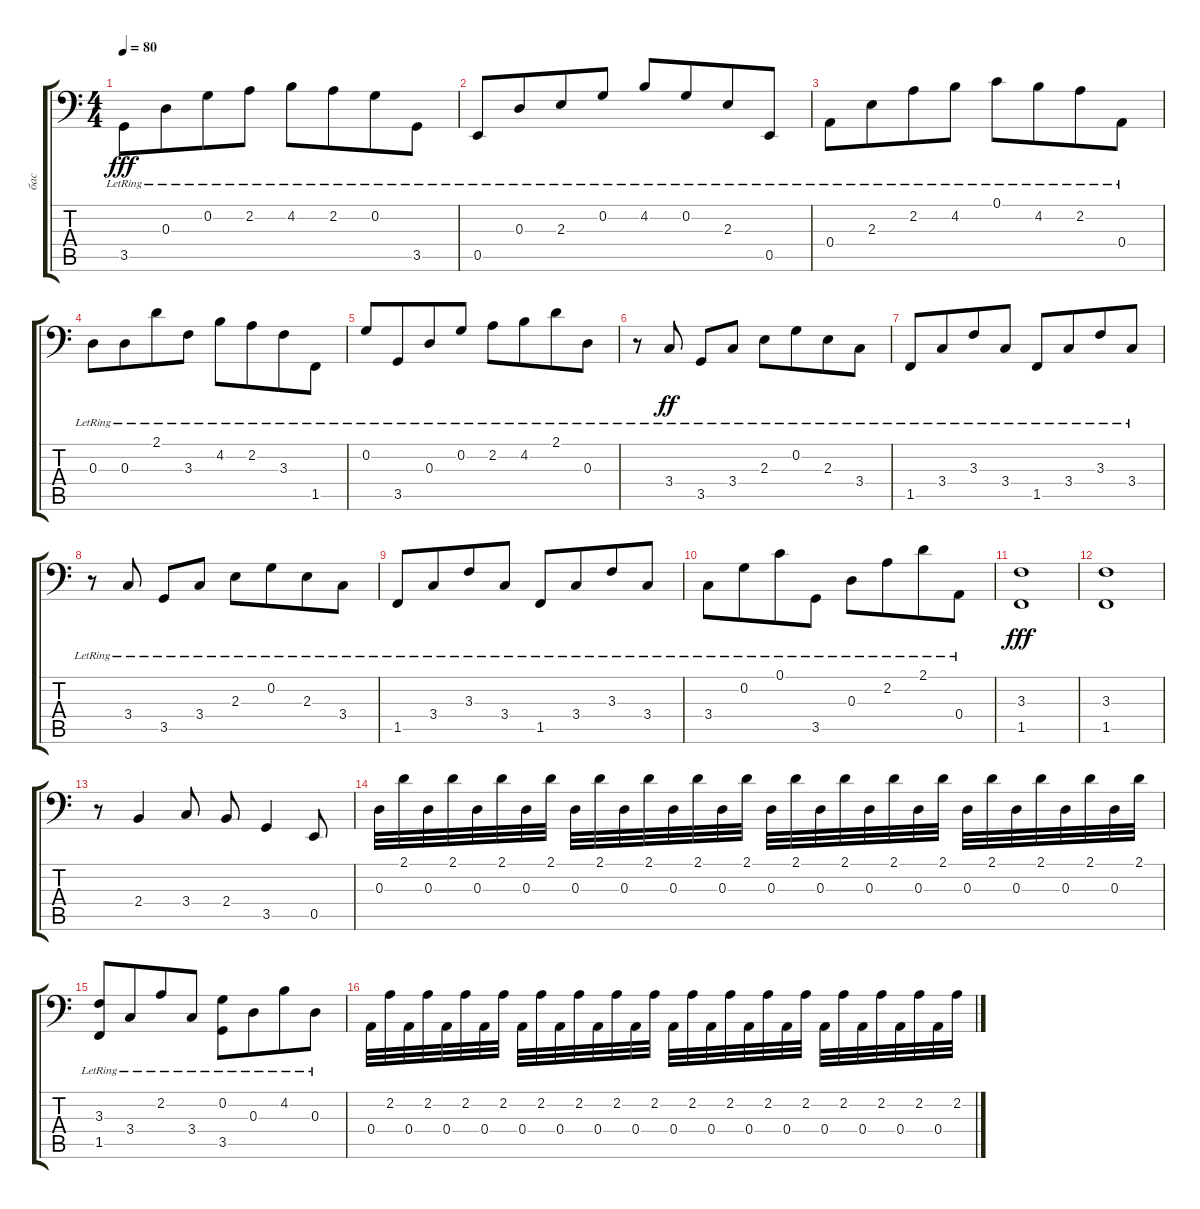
\track ("бас" "бас") {instrument electricbasspick}
\staff {score tabs}
\tuning (C3 G2 D2 A1 E1 B0) {hide}
\ts (4 4)
\tempo 80
\clef f4
\ks aminor
3.5{lr}.8{dy fff} 0.3{lr}.8{beam merge} 0.2{lr}.8 2.2{lr}.8 4.2{lr}.8 2.2{lr}.8{beam merge} 0.2{lr}.8 3.5{lr}.8 |
0.5{lr}.8 0.3{lr}.8{beam merge} 2.3{lr}.8 0.2{lr}.8 4.2{lr}.8 0.2{lr}.8{beam merge} 2.3{lr}.8 0.5{lr}.8 |
0.4{lr}.8 2.3{lr}.8{beam merge} 2.2{lr}.8 4.2{lr}.8 0.1{lr}.8 4.2{lr}.8{beam merge} 2.2{lr}.8 0.4{lr}.8 |
0.3{lr}.8 0.3{lr}.8{beam merge} 2.1{lr}.8 3.3{lr}.8 4.2{lr}.8 2.2{lr}.8{beam merge} 3.3{lr}.8 1.5{lr}.8 |
0.2{lr}.8 3.5{lr}.8{beam merge} 0.3{lr}.8 0.2{lr}.8 2.2{lr}.8 4.2{lr}.8{beam merge} 2.1{lr}.8 0.3{lr}.8 |
r.8 3.4{lr}.8{dy ff} 3.5{lr}.8 3.4{lr}.8 2.3{lr}.8 0.2{lr}.8{beam merge} 2.3{lr}.8 3.4{lr}.8 |
1.5{lr}.8 3.4{lr}.8{beam merge} 3.3{lr}.8 3.4{lr}.8 1.5{lr}.8 3.4{lr}.8{beam merge} 3.3{lr}.8 3.4{lr}.8 |
r.8 3.4{lr}.8 3.5{lr}.8 3.4{lr}.8 2.3{lr}.8 0.2{lr}.8{beam merge} 2.3{lr}.8 3.4{lr}.8 |
1.5{lr}.8 3.4{lr}.8{beam merge} 3.3{lr}.8 3.4{lr}.8 1.5{lr}.8 3.4{lr}.8{beam merge} 3.3{lr}.8 3.4{lr}.8 |
3.4{lr}.8 0.2{lr}.8{beam merge} 0.1{lr}.8 3.5{lr}.8 0.3{lr}.8 2.2{lr}.8{beam merge} 2.1{lr}.8 0.4{lr}.8 |
(3.3 1.5).1{dy fff} |
(3.3 1.5).1 |
r.8 2.4.4 3.4.8 2.4.8 3.5.4 0.5.8 |
0.3.32 2.1.32 0.3.32 2.1.32 0.3.32 2.1.32 0.3.32 2.1.32 0.3.32 2.1.32 0.3.32 2.1.32 0.3.32 2.1.32 0.3.32 2.1.32 0.3.32 2.1.32 0.3.32 2.1.32 0.3.32 2.1.32 0.3.32 2.1.32 0.3.32 2.1.32 0.3.32 2.1.32 0.3.32 2.1.32 0.3.32 2.1.32 |
(3.3{lr} 1.5{lr}).8 3.4{lr}.8{beam merge} 2.2{lr}.8 3.4{lr}.8 (0.2{lr} 3.5{lr}).8 0.3{lr}.8{beam merge} 4.2{lr}.8 0.3{lr}.8 |
0.4.32 2.2.32 0.4.32 2.2.32 0.4.32 2.2.32 0.4.32 2.2.32 0.4.32 2.2.32 0.4.32 2.2.32 0.4.32 2.2.32 0.4.32 2.2.32 0.4.32 2.2.32 0.4.32 2.2.32 0.4.32 2.2.32 0.4.32 2.2.32 0.4.32 2.2.32 0.4.32 2.2.32 0.4.32 2.2.32 0.4.32 2.2.32
